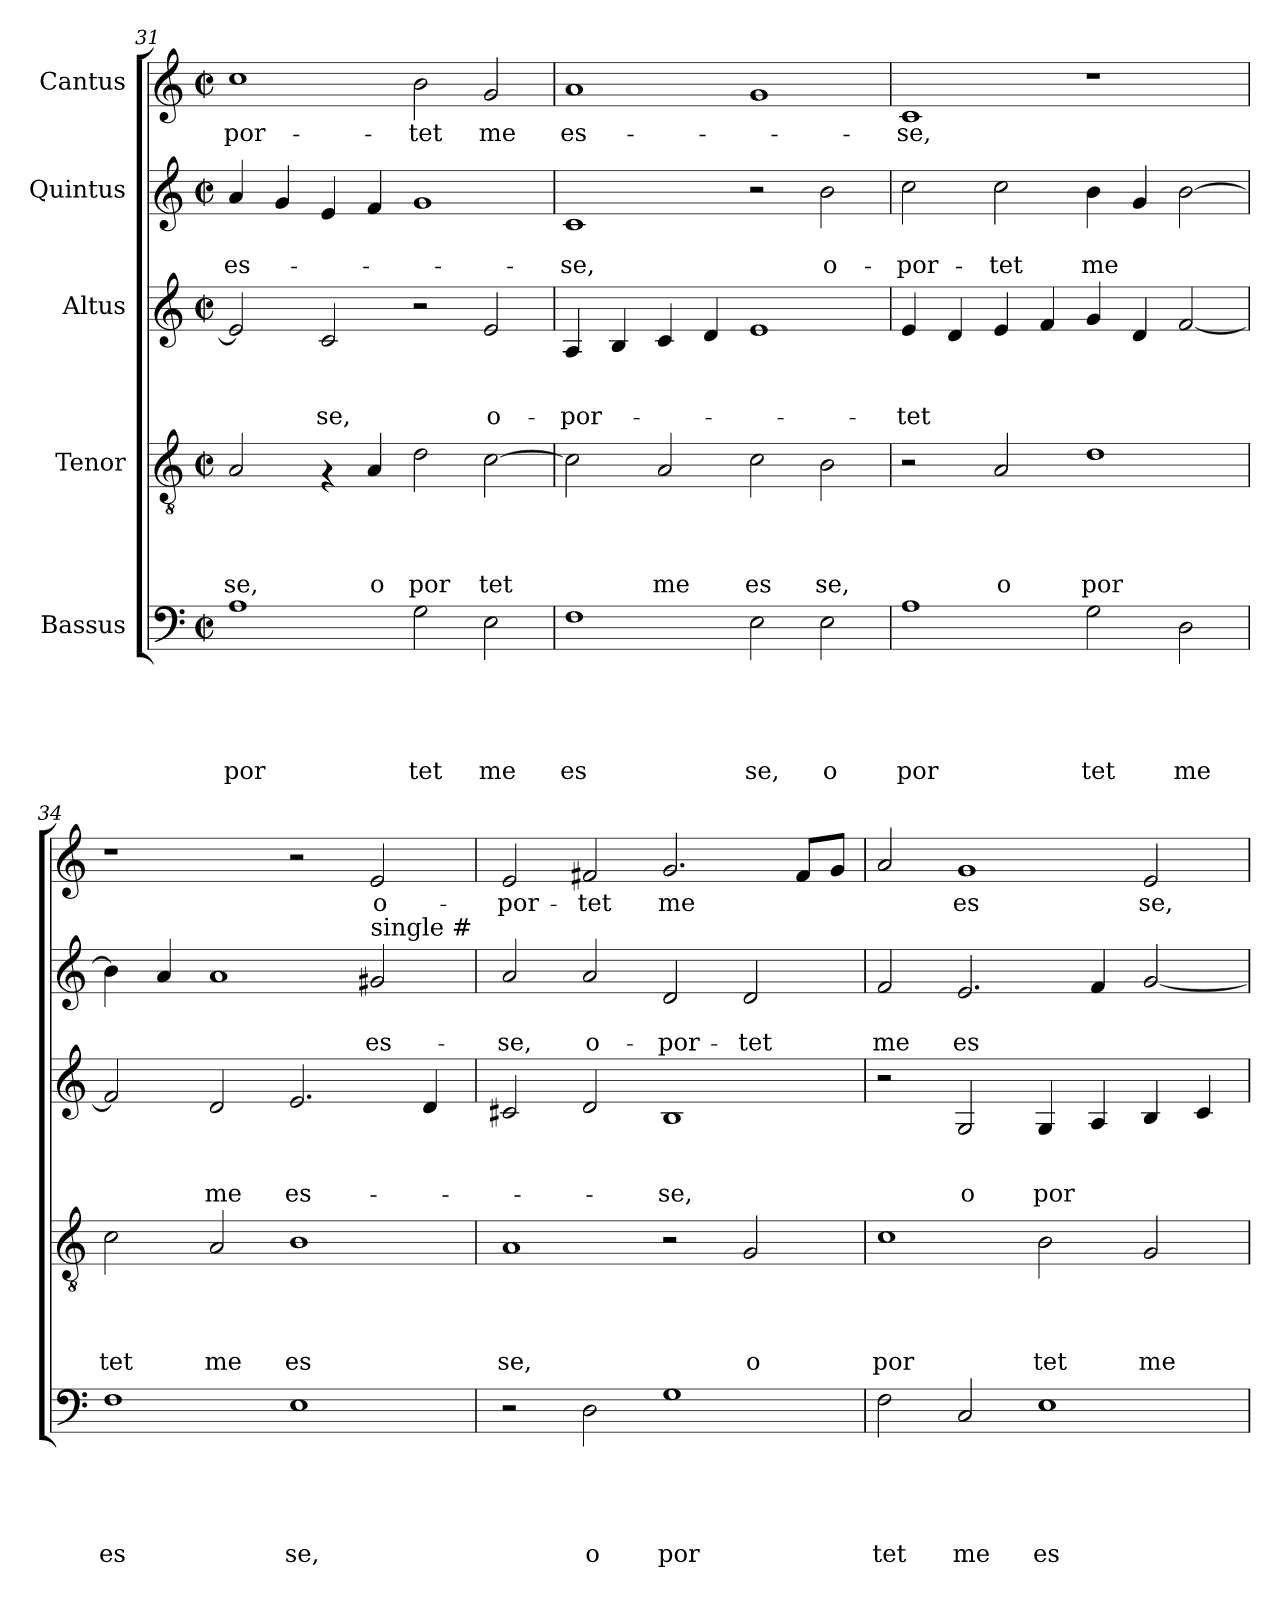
**kern	**text	**text	**text	**text	**text	**kern	**text	**text	**text	**text	**kern	**text	**text	**text	**kern	**text	**text	**kern	**text
*part5	*part5	*part5	*part5	*part5	*part5	*part4	*part4	*part4	*part4	*part4	*part3	*part3	*part3	*part3	*part2	*part2	*part2	*part1	*part1
*staff5	*staff5	*staff5	*staff5	*staff5	*staff5	*staff4	*staff4	*staff4	*staff4	*staff4	*staff3	*staff3	*staff3	*staff3	*staff2	*staff2	*staff2	*staff1	*staff1
*I"Bassus	*	*	*	*	*	*I"Tenor	*	*	*	*	*I"Altus	*	*	*	*I"Quintus	*	*	*I"Cantus	*
!!LO:PB:g=z
*clefF4	*	*	*	*	*	*clefGv2	*	*	*	*	*clefG2	*	*	*	*clefG2	*	*	*clefG2	*
*k[]	*	*	*	*	*	*k[]	*	*	*	*	*k[]	*	*	*	*k[]	*	*	*k[]	*
*C:	*	*	*	*	*	*C:	*	*	*	*	*C:	*	*	*	*C:	*	*	*C:	*
*M2/2	*	*	*	*	*	*M2/2	*	*	*	*	*M2/2	*	*	*	*M2/2	*	*	*M2/2	*
*met(c|)	*	*	*	*	*	*met(c|)	*	*	*	*	*met(c|)	*	*	*	*met(c|)	*	*	*met(c|)	*
=31	=31	=31	=31	=31	=31	=31	=31	=31	=31	=31	=31	=31	=31	=31	=31	=31	=31	=31	=31
!	!	!	!	!	!LO:LY:b	!	!	!	!	!LO:LY:b	!	!	!	!	!	!	!LO:LY:b	!	!LO:LY:b
1A	.	.	.	.	-por	2A/	.	.	.	se,	2e/]	.	.	.	4a/	.	es-	1cc	por-
.	.	.	.	.	.	.	.	.	.	.	.	.	.	.	4g/	.	.	.	.
!	!	!	!	!	!	!	!	!	!	!	!	!	!	!LO:LY:b	!	!	!	!	!
.	.	.	.	.	.	4rF	.	.	.	.	2c/	.	.	se,	4e/	.	.	.	.
!	!	!	!	!	!	!	!	!	!	!LO:LY:b	!	!	!	!	!	!	!	!	!
.	.	.	.	.	.	4A/	.	.	.	o	.	.	.	.	4f/	.	.	.	.
!	!	!	!	!	!LO:LY:b	!	!	!	!	!LO:LY:b	!	!	!	!	!	!	!	!	!LO:LY:b
2G\	.	.	.	.	tet	2d\	.	.	.	por	2r	.	.	.	1g	.	.	2b\	-tet
!	!	!	!	!	!LO:LY:b	!	!	!	!	!LO:LY:b	!	!	!	!LO:LY:b	!	!	!	!	!LO:LY:b
2E\	.	.	.	.	me	[>2c\	.	.	.	tet	2e/	.	.	o-	.	.	.	2g/	me
=32	=32	=32	=32	=32	=32	=32	=32	=32	=32	=32	=32	=32	=32	=32	=32	=32	=32	=32	=32
!	!	!	!	!	!LO:LY:b	!	!	!	!	!	!	!	!	!LO:LY:b	!	!	!LO:LY:b	!	!LO:LY:b
1F	.	.	.	.	es	2c\]	.	.	.	.	4A/	.	.	-por-	1c	.	-se,	1a	es-
.	.	.	.	.	.	.	.	.	.	.	4B/	.	.	.	.	.	.	.	.
!	!	!	!	!	!	!	!	!	!	!LO:LY:b	!	!	!	!	!	!	!	!	!
.	.	.	.	.	.	2A/	.	.	.	me	4c/	.	.	.	.	.	.	.	.
.	.	.	.	.	.	.	.	.	.	.	4d/	.	.	.	.	.	.	.	.
!	!	!	!	!	!LO:LY:b	!	!	!	!	!LO:LY:b	!	!	!	!	!	!	!	!	!
2E\	.	.	.	.	se,	2c\	.	.	.	es	1e	.	.	.	2r	.	.	1g	.
!	!	!	!	!	!LO:LY:b	!	!	!	!	!LO:LY:b	!	!	!	!	!	!	!LO:LY:b	!	!
2E\	.	.	.	.	o	2B\	.	.	.	se,	.	.	.	.	2b\	.	o-	.	.
=33	=33	=33	=33	=33	=33	=33	=33	=33	=33	=33	=33	=33	=33	=33	=33	=33	=33	=33	=33
!	!	!	!	!	!LO:LY:b	!	!	!	!	!	!	!	!	!LO:LY:b	!	!	!LO:LY:b	!	!LO:LY:b
1A	.	.	.	.	por	2r	.	.	.	.	4e/	.	.	-tet	2cc\	.	-por-	1c	-se,
.	.	.	.	.	.	.	.	.	.	.	4d/	.	.	.	.	.	.	.	.
!	!	!	!	!	!	!	!	!	!	!LO:LY:b	!	!	!	!	!	!	!LO:LY:b	!	!
.	.	.	.	.	.	2A/	.	.	.	o	4e/	.	.	.	2cc\	.	-tet	.	.
.	.	.	.	.	.	.	.	.	.	.	4f/	.	.	.	.	.	.	.	.
!	!	!	!	!	!LO:LY:b	!	!	!	!	!LO:LY:b	!	!	!	!	!	!	!LO:LY:b	!	!
2G\	.	.	.	.	tet	1d	.	.	.	por	4g/	.	.	.	4b\	.	me	1r	.
.	.	.	.	.	.	.	.	.	.	.	4d/	.	.	.	4g/	.	.	.	.
!	!	!	!	!	!LO:LY:b	!	!	!	!	!	!	!	!	!	!	!	!	!	!
2D\	.	.	.	.	me	.	.	.	.	.	[<2f/	.	.	.	[>2b\	.	.	.	.
=34	=34	=34	=34	=34	=34	=34	=34	=34	=34	=34	=34	=34	=34	=34	=34	=34	=34	=34	=34
!	!	!	!	!	!LO:LY:b	!	!	!	!	!LO:LY:b	!	!	!	!	!	!	!	!	!
1F	.	.	.	.	es	2c\	.	.	.	tet	2f/]	.	.	.	4b\]	.	.	1r	.
.	.	.	.	.	.	.	.	.	.	.	.	.	.	.	4a/	.	.	.	.
!	!	!	!	!	!	!	!	!	!	!LO:LY:b	!	!	!	!LO:LY:b	!	!	!	!	!
.	.	.	.	.	.	2A/	.	.	.	me	2d/	.	.	me	1a	.	.	.	.
!	!	!	!	!	!LO:LY:b	!	!	!	!	!LO:LY:b	!	!	!	!LO:LY:b	!	!	!	!	!
1E	.	.	.	.	se,	1B	.	.	.	es	2.e/	.	.	es-	.	.	.	2r	.
!	!	!	!	!	!	!	!	!	!	!	!	!	!	!	!LO:TX:a:t=single #	!	!	!	!
!	!	!	!	!	!	!	!	!	!	!	!	!	!	!	!	!	!LO:LY:b	!	!LO:LY:b
.	.	.	.	.	.	.	.	.	.	.	.	.	.	.	2g#/	.	es-	2e/	o-
.	.	.	.	.	.	.	.	.	.	.	4d/	.	.	.	.	.	.	.	.
=35	=35	=35	=35	=35	=35	=35	=35	=35	=35	=35	=35	=35	=35	=35	=35	=35	=35	=35	=35
!	!	!	!	!	!	!	!	!	!	!LO:LY:b	!	!	!	!	!	!	!LO:LY:b	!	!LO:LY:b
2r	.	.	.	.	.	1A	.	.	.	se,	2c#X/	.	.	.	2a/	.	-se,	2e/	-por-
!	!	!	!	!	!LO:LY:b	!	!	!	!	!	!	!	!	!	!	!	!LO:LY:b	!	!LO:LY:b
2D\	.	.	.	.	o	.	.	.	.	.	2d/	.	.	.	2a/	.	o-	2f#X/	-tet
!	!	!	!	!	!LO:LY:b	!	!	!	!	!	!	!	!	!LO:LY:b	!	!	!LO:LY:b	!	!LO:LY:b
1G	.	.	.	.	por	2r	.	.	.	.	1B	.	.	-se,	2d/	.	-por-	2.g/	me
!	!	!	!	!	!	!	!	!	!	!LO:LY:b	!	!	!	!	!	!	!LO:LY:b	!	!
.	.	.	.	.	.	2G/	.	.	.	o	.	.	.	.	2d/	.	-tet	.	.
.	.	.	.	.	.	.	.	.	.	.	.	.	.	.	.	.	.	8f#/L	.
.	.	.	.	.	.	.	.	.	.	.	.	.	.	.	.	.	.	8g/J	.
!!LO:LB:g=z
=36	=36	=36	=36	=36	=36	=36	=36	=36	=36	=36	=36	=36	=36	=36	=36	=36	=36	=36	=36
!	!	!	!	!	!LO:LY:b	!	!	!	!	!LO:LY:b	!	!	!	!	!	!	!LO:LY:b	!	!
2F\	.	.	.	.	tet	1c	.	.	.	por	2r	.	.	.	2f/	.	me	2a/	.
!	!	!	!	!	!LO:LY:b	!	!	!	!	!	!	!	!	!LO:LY:b	!	!	!LO:LY:b	!	!LO:LY:b
2C/	.	.	.	.	me	.	.	.	.	.	2G/	.	.	o	2.e/	.	es	1g	es
!	!	!	!	!	!LO:LY:b	!	!	!	!	!LO:LY:b	!	!	!	!LO:LY:b	!	!	!	!	!
1E	.	.	.	.	es	2B\	.	.	.	tet	4G/	.	.	por	.	.	.	.	.
.	.	.	.	.	.	.	.	.	.	.	4A/	.	.	.	4f/	.	.	.	.
!	!	!	!	!	!	!	!	!	!	!LO:LY:b	!	!	!	!	!	!	!	!	!LO:LY:b
.	.	.	.	.	.	2G/	.	.	.	me	4B/	.	.	.	[<2g/	.	.	2e/	se,
.	.	.	.	.	.	.	.	.	.	.	4c/	.	.	.	.	.	.	.	.
=	=	=	=	=	=	=	=	=	=	=	=	=	=	=	=	=	=	=	=
*-	*-	*-	*-	*-	*-	*-	*-	*-	*-	*-	*-	*-	*-	*-	*-	*-	*-	*-	*-
